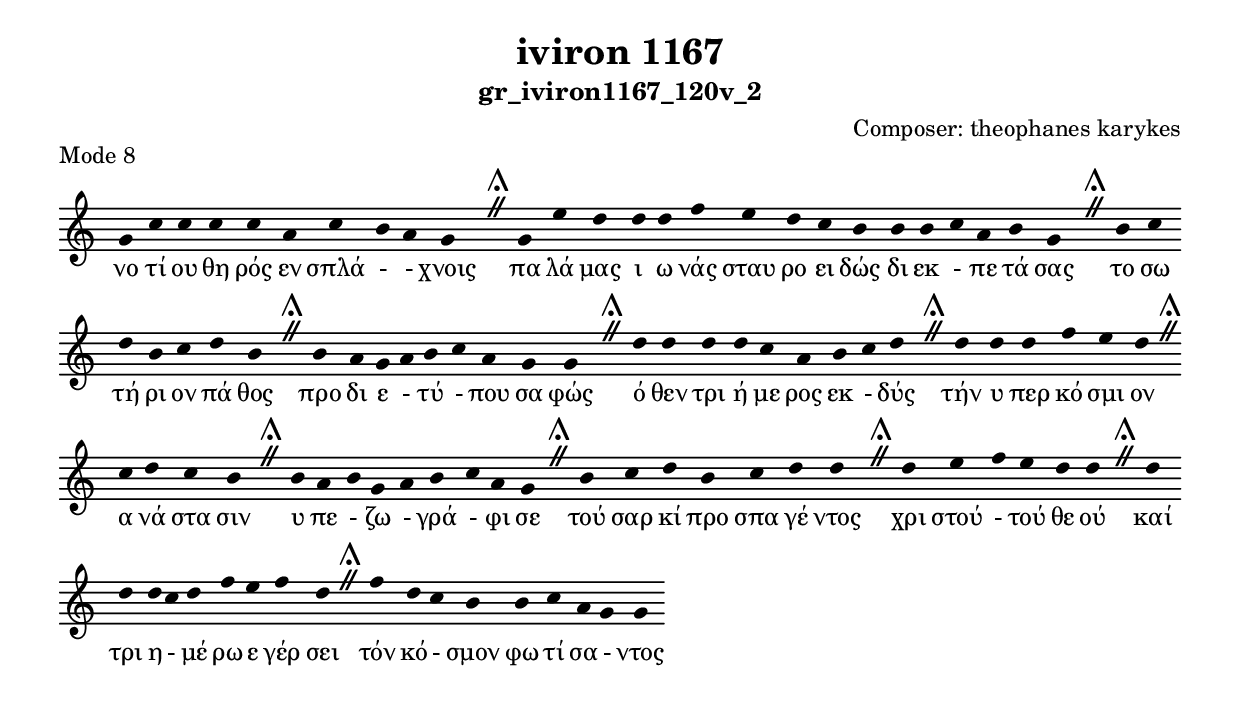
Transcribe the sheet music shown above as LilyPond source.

\include "gregorian.ly"

	\header {
 	  title = "iviron 1167"
	  subtitle = "gr_iviron1167_120v_2"
	  composer = "Composer: theophanes karykes"
	  piece = "Mode 8"
	}

	chant = {
	  g'4 c''4 c''4 c''4 c''4 a'4 c''4 b'4 a'4 g'4 \divisioMaior
 g'4 e''4 d''4 d''4 d''4 f''4 e''4 d''4 c''4 b'4 b'4 b'4 c''4 a'4 b'4 g'4 \divisioMaior
 b'4 c''4 d''4 b'4 c''4 d''4 b'4 \divisioMaior
 b'4 a'4 g'4 a'4 b'4 c''4 a'4 g'4 g'4 \divisioMaior
 d''4 d''4 d''4 d''4 c''4 a'4 b'4 c''4 d''4 \divisioMaior
 d''4 d''4 d''4 f''4 e''4 d''4 \divisioMaior
 c''4 d''4 c''4 b'4 \divisioMaior
 b'4 a'4 b'4 g'4 a'4 b'4 c''4 a'4 g'4 \divisioMaior
 b'4 c''4 d''4 b'4 c''4 d''4 d''4 \divisioMaior
 d''4 e''4 f''4 e''4 d''4 d''4 \divisioMaior
 d''4 d''4 d''4 c''4 d''4 f''4 e''4 f''4 d''4 \divisioMaior
 f''4 d''4 c''4 b'4 b'4 c''4 a'4 g'4 g'4\finalis
	}

	verba = \lyricmode {νο τί ου θη ρός εν σπλά -  - χνοις 
πα λά μας ι ω νάς σταυ ρο ει δώς δι εκ - πε τά σας 
το σω τή ρι ον πά θος 
προ δι ε - τύ - που σα φώς 
ό θεν τρι ή με ρος εκ - δύς 
τήν υ περ κό σμι ον 
α νά στα σιν 
υ πε - ζω - γρά - φι σε 
τού σαρ κί προ σπα γέ ντος 
χρι στού - τού θε ού 
καί τρι η - μέ ρω ε γέρ σει 
τόν κό - σμον φω τί σα - ντος 
	}


	\score {
	  \new Staff <<
	  \new Voice = "melody" \chant
	  \new Lyrics = "one" \lyricsto melody \verba
	  >>
	  \layout {
	    \context {
	      \Staff
	      \remove "Time_signature_engraver"
	      \remove "Bar_engraver"
	    }
	    \context {
	      \Voice
	      \remove "Stem_engraver"
	    }
	  }
	}